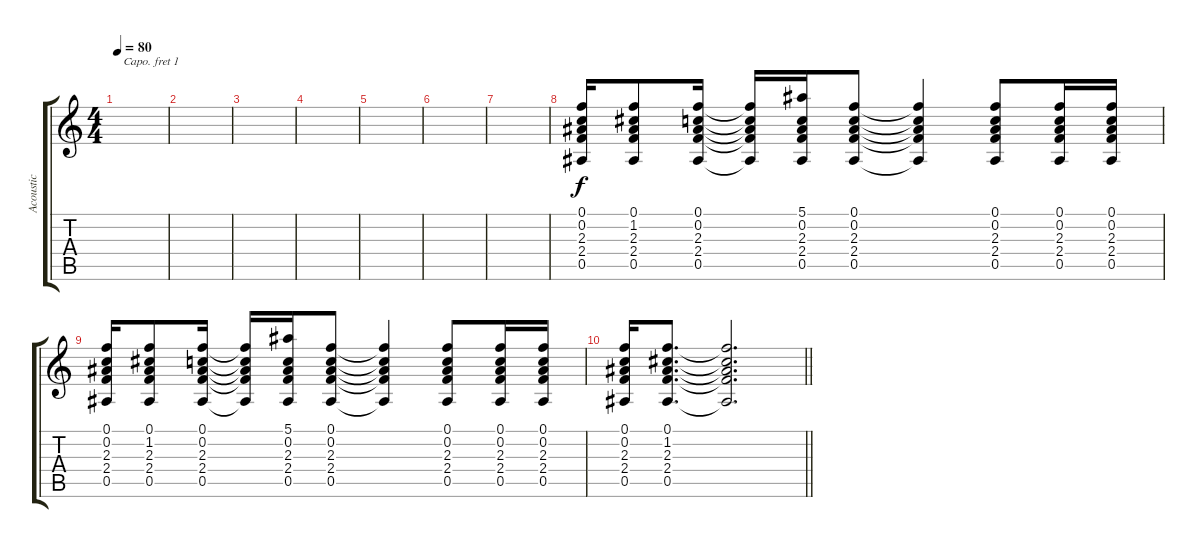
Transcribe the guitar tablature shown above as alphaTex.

\track ("Acoustic" "Acoustic") {instrument acousticguitarsteel}
\staff {score tabs}
\capo 1
\tuning (E4 B3 G3 D3 A2 E2) {hide}
\ts (4 4)
\tempo 80
\clef g2
\ks c
|
|
|
|
|
|
|
(0.1 0.2 2.3 2.4 0.5).16 (0.1 1.2 2.3 2.4 0.5).8 (0.1 0.2 2.3 2.4 0.5).16 (0.1{t} 0.2{t} 2.3{t} 2.4{t} 0.5{t}).16 (5.1 0.2 2.3 2.4 0.5).16 (0.1 0.2 2.3 2.4 0.5).8 (0.1{t} 0.2{t} 2.3{t} 2.4{t} 0.5{t}).4 (0.1 0.2 2.3 2.4 0.5).8 (0.1 0.2 2.3 2.4 0.5).16 (0.1 0.2 2.3 2.4 0.5).16 |
(0.1 0.2 2.3 2.4 0.5).16 (0.1 1.2 2.3 2.4 0.5).8 (0.1 0.2 2.3 2.4 0.5).16 (0.1{t} 0.2{t} 2.3{t} 2.4{t} 0.5{t}).16 (5.1 0.2 2.3 2.4 0.5).16 (0.1 0.2 2.3 2.4 0.5).8 (0.1{t} 0.2{t} 2.3{t} 2.4{t} 0.5{t}).4 (0.1 0.2 2.3 2.4 0.5).8 (0.1 0.2 2.3 2.4 0.5).16 (0.1 0.2 2.3 2.4 0.5).16 |
\barLineRight lightlight
(0.1 0.2 2.3 2.4 0.5).16 (0.1 1.2 2.3 2.4 0.5).8{d} (0.1{t} 1.2{t} 2.3{t} 2.4{t} 0.5{t}).2{d}
